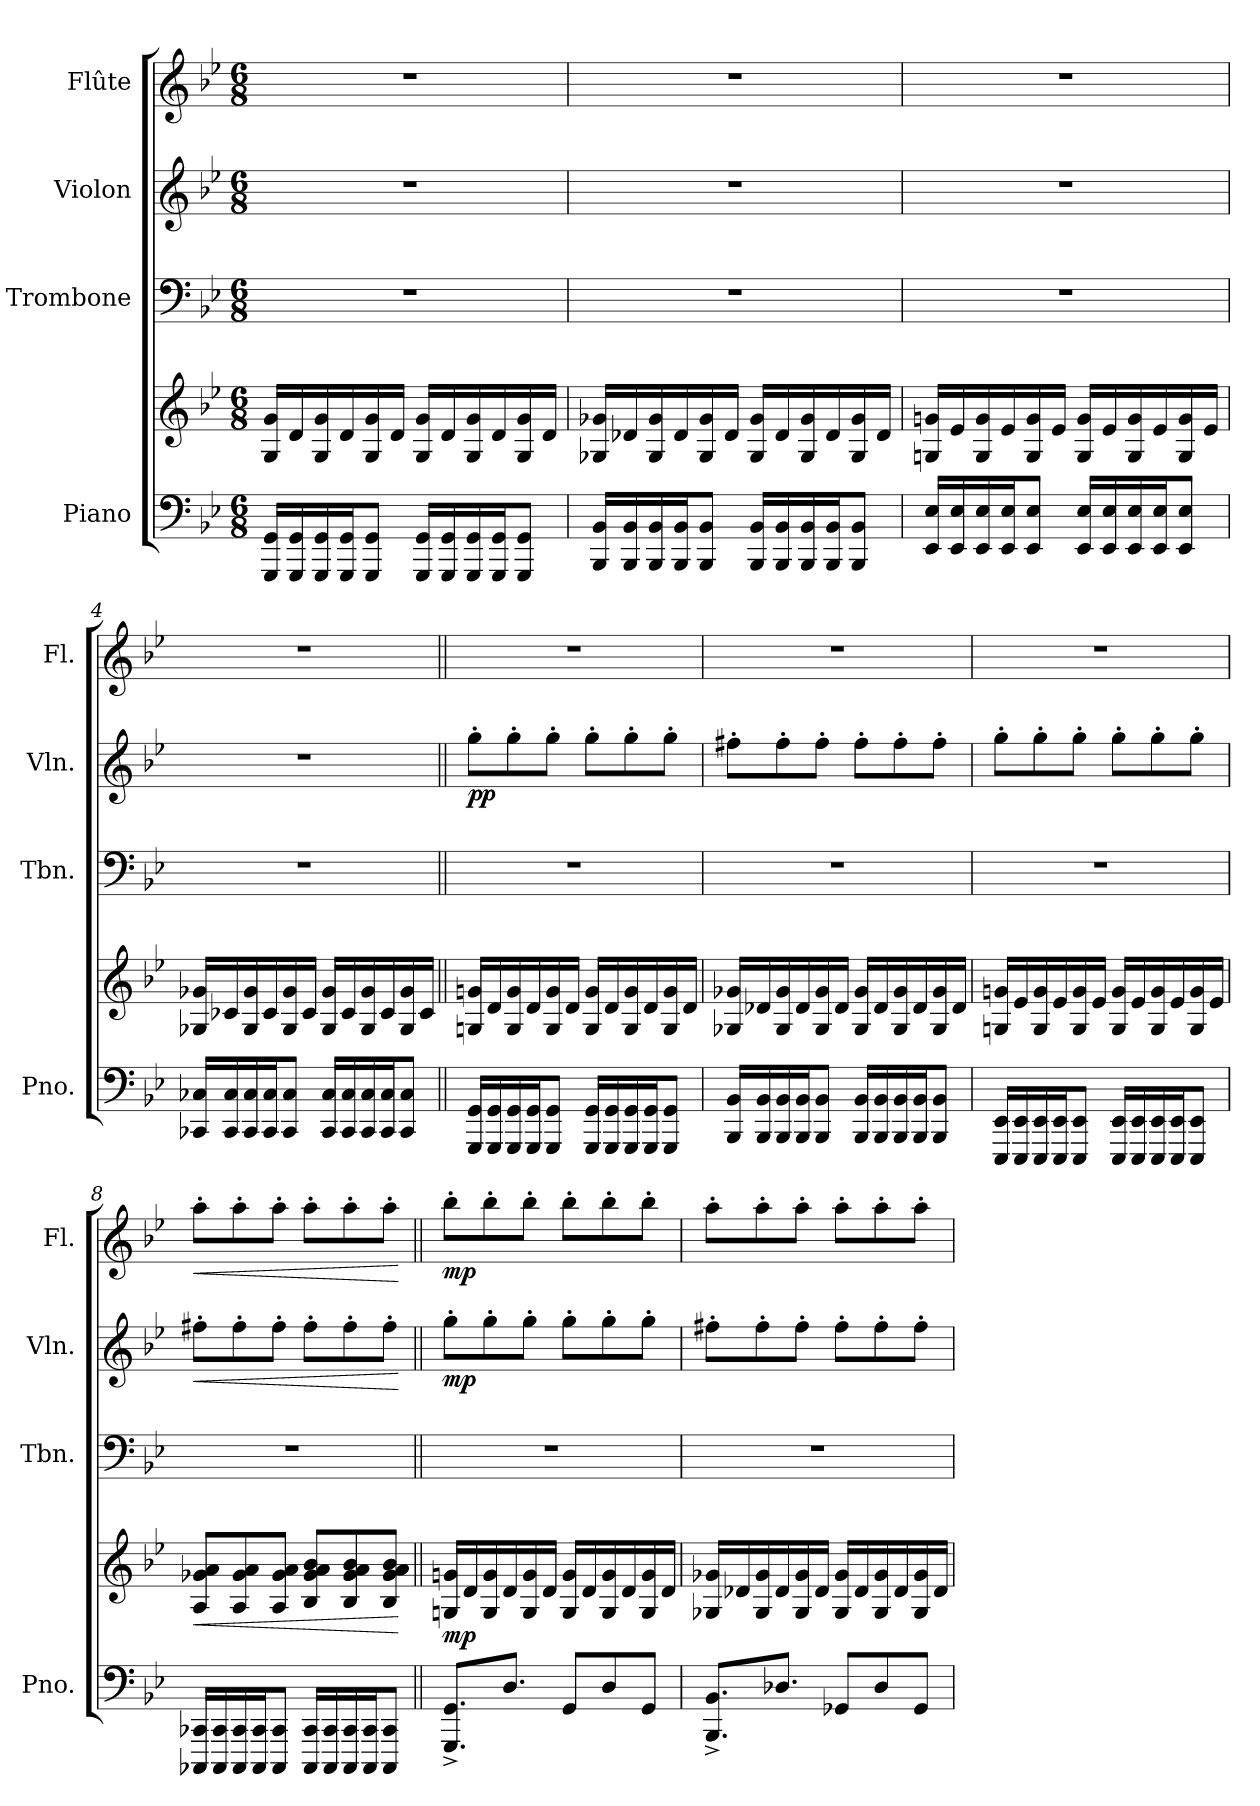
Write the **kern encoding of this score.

**kern	**kern	**dynam	**kern	**kern	**dynam	**kern	**dynam
*part4	*part4	*part4	*part3	*part2	*part2	*part1	*part1
*staff5	*staff4	*staff4/5	*staff3	*staff2	*staff2	*staff1	*staff1
*I"Piano	*	*	*I"Trombone	*I"Violon	*	*I"Flûte	*
*I'Pno.	*	*	*I'Tbn.	*I'Vln.	*	*I'Fl.	*
*clefF4	*clefG2	*	*clefF4	*clefG2	*	*clefG2	*
*k[b-e-]	*k[b-e-]	*	*k[b-e-]	*k[b-e-]	*	*k[b-e-]	*
*M6/8	*M6/8	*	*M6/8	*M6/8	*	*M6/8	*
*MM65	*MM65	*	*MM65	*MM65	*	*MM65	*
=1	=1	=1	=1	=1	=1	=1	=1
!	!	!LO:DY:b=2	!	!	!	!	!
!	!	!LO:DY:n=1:b	!	!	!	!	!
16GGG/ 16GG/LL	16G/ 16g/LL	mf mf	2.r	2.r	.	2.r	.
16GGG/ 16GG/	16d/	.	.	.	.	.	.
16GGG/ 16GG/	16G/ 16g/	.	.	.	.	.	.
16GGG/ 16GG/J	16d/	.	.	.	.	.	.
8GGG/ 8GG/J	16G/ 16g/	.	.	.	.	.	.
.	16d/JJ	.	.	.	.	.	.
16GGG/ 16GG/LL	16G/ 16g/LL	.	.	.	.	.	.
16GGG/ 16GG/	16d/	.	.	.	.	.	.
16GGG/ 16GG/	16G/ 16g/	.	.	.	.	.	.
16GGG/ 16GG/J	16d/	.	.	.	.	.	.
8GGG/ 8GG/J	16G/ 16g/	.	.	.	.	.	.
.	16d/JJ	.	.	.	.	.	.
=2	=2	=2	=2	=2	=2	=2	=2
16BBB-/ 16BB-/LL	16G-X/ 16g-X/LL	.	2.r	2.r	.	2.r	.
16BBB-/ 16BB-/	16d-X/	.	.	.	.	.	.
16BBB-/ 16BB-/	16G-/ 16g-/	.	.	.	.	.	.
16BBB-/ 16BB-/J	16d-/	.	.	.	.	.	.
8BBB-/ 8BB-/J	16G-/ 16g-/	.	.	.	.	.	.
.	16d-/JJ	.	.	.	.	.	.
16BBB-/ 16BB-/LL	16G-/ 16g-/LL	.	.	.	.	.	.
16BBB-/ 16BB-/	16d-/	.	.	.	.	.	.
16BBB-/ 16BB-/	16G-/ 16g-/	.	.	.	.	.	.
16BBB-/ 16BB-/J	16d-/	.	.	.	.	.	.
8BBB-/ 8BB-/J	16G-/ 16g-/	.	.	.	.	.	.
.	16d-/JJ	.	.	.	.	.	.
!!LO:LB:g=z
=3	=3	=3	=3	=3	=3	=3	=3
16EE-/ 16E-/LL	16Gn/ 16gn/LL	.	2.r	2.r	.	2.r	.
16EE-/ 16E-/	16e-/	.	.	.	.	.	.
16EE-/ 16E-/	16G/ 16g/	.	.	.	.	.	.
16EE-/ 16E-/J	16e-/	.	.	.	.	.	.
8EE-/ 8E-/J	16G/ 16g/	.	.	.	.	.	.
.	16e-/JJ	.	.	.	.	.	.
16EE-/ 16E-/LL	16G/ 16g/LL	.	.	.	.	.	.
16EE-/ 16E-/	16e-/	.	.	.	.	.	.
16EE-/ 16E-/	16G/ 16g/	.	.	.	.	.	.
16EE-/ 16E-/J	16e-/	.	.	.	.	.	.
8EE-/ 8E-/J	16G/ 16g/	.	.	.	.	.	.
.	16e-/JJ	.	.	.	.	.	.
=4	=4	=4	=4	=4	=4	=4	=4
16CC-X/ 16C-X/LL	16G-X/ 16g-X/LL	.	2.r	2.r	.	2.r	.
16CC-/ 16C-/	16c-X/	.	.	.	.	.	.
16CC-/ 16C-/	16G-/ 16g-/	.	.	.	.	.	.
16CC-/ 16C-/J	16c-/	.	.	.	.	.	.
8CC-/ 8C-/J	16G-/ 16g-/	.	.	.	.	.	.
.	16c-/JJ	.	.	.	.	.	.
16CC-/ 16C-/LL	16G-/ 16g-/LL	.	.	.	.	.	.
16CC-/ 16C-/	16c-/	.	.	.	.	.	.
16CC-/ 16C-/	16G-/ 16g-/	.	.	.	.	.	.
16CC-/ 16C-/J	16c-/	.	.	.	.	.	.
8CC-/ 8C-/J	16G-/ 16g-/	.	.	.	.	.	.
.	16c-/JJ	.	.	.	.	.	.
!!LO:PB:g=z
=5||	=5||	=5||	=5||	=5||	=5||	=5||	=5||
!	!	!	!	!	!LO:DY:b	!	!
16GGG/ 16GG/LL	16Gn/ 16gn/LL	.	2.r	8gg'\L	pp	2.r	.
16GGG/ 16GG/	16d/	.	.	.	.	.	.
16GGG/ 16GG/	16G/ 16g/	.	.	8gg'\	.	.	.
16GGG/ 16GG/J	16d/	.	.	.	.	.	.
8GGG/ 8GG/J	16G/ 16g/	.	.	8gg'\J	.	.	.
.	16d/JJ	.	.	.	.	.	.
16GGG/ 16GG/LL	16G/ 16g/LL	.	.	8gg'\L	.	.	.
16GGG/ 16GG/	16d/	.	.	.	.	.	.
16GGG/ 16GG/	16G/ 16g/	.	.	8gg'\	.	.	.
16GGG/ 16GG/J	16d/	.	.	.	.	.	.
8GGG/ 8GG/J	16G/ 16g/	.	.	8gg'\J	.	.	.
.	16d/JJ	.	.	.	.	.	.
=6	=6	=6	=6	=6	=6	=6	=6
16BBB-/ 16BB-/LL	16G-X/ 16g-X/LL	.	2.r	8ff#X'\L	.	2.r	.
16BBB-/ 16BB-/	16d-X/	.	.	.	.	.	.
16BBB-/ 16BB-/	16G-/ 16g-/	.	.	8ff#'\	.	.	.
16BBB-/ 16BB-/J	16d-/	.	.	.	.	.	.
8BBB-/ 8BB-/J	16G-/ 16g-/	.	.	8ff#'\J	.	.	.
.	16d-/JJ	.	.	.	.	.	.
16BBB-/ 16BB-/LL	16G-/ 16g-/LL	.	.	8ff#'\L	.	.	.
16BBB-/ 16BB-/	16d-/	.	.	.	.	.	.
16BBB-/ 16BB-/	16G-/ 16g-/	.	.	8ff#'\	.	.	.
16BBB-/ 16BB-/J	16d-/	.	.	.	.	.	.
8BBB-/ 8BB-/J	16G-/ 16g-/	.	.	8ff#'\J	.	.	.
.	16d-/JJ	.	.	.	.	.	.
!!LO:LB:g=z
=7	=7	=7	=7	=7	=7	=7	=7
16EEE-/ 16EE-/LL	16Gn/ 16gn/LL	.	2.r	8gg'\L	.	2.r	.
16EEE-/ 16EE-/	16e-/	.	.	.	.	.	.
16EEE-/ 16EE-/	16G/ 16g/	.	.	8gg'\	.	.	.
16EEE-/ 16EE-/J	16e-/	.	.	.	.	.	.
8EEE-/ 8EE-/J	16G/ 16g/	.	.	8gg'\J	.	.	.
.	16e-/JJ	.	.	.	.	.	.
16EEE-/ 16EE-/LL	16G/ 16g/LL	.	.	8gg'\L	.	.	.
16EEE-/ 16EE-/	16e-/	.	.	.	.	.	.
16EEE-/ 16EE-/	16G/ 16g/	.	.	8gg'\	.	.	.
16EEE-/ 16EE-/J	16e-/	.	.	.	.	.	.
8EEE-/ 8EE-/J	16G/ 16g/	.	.	8gg'\J	.	.	.
.	16e-/JJ	.	.	.	.	.	.
=8	=8	=8	=8	=8	=8	=8	=8
!	!	!LO:HP:b	!	!	!LO:HP:b	!	!LO:HP:b
16CCC-X/ 16CC-X/LL	8A/ 8g-X/ 8a/L	<	2.r	8ff#X'\L	<	8aa'\L	<
16CCC-/ 16CC-/	.	.	.	.	.	.	.
16CCC-/ 16CC-/	8A/ 8g-/ 8a/	.	.	8ff#'\	.	8aa'\	.
16CCC-/ 16CC-/J	.	.	.	.	.	.	.
8CCC-/ 8CC-/J	8A/ 8g-/ 8a/J	.	.	8ff#'\J	.	8aa'\J	.
16CCC-/ 16CC-/LL	8B-/ 8g-/ 8a/ 8b-/L	.	.	8ff#'\L	.	8aa'\L	.
16CCC-/ 16CC-/	.	.	.	.	.	.	.
16CCC-/ 16CC-/	8B-/ 8g-/ 8a/ 8b-/	.	.	8ff#'\	.	8aa'\	.
16CCC-/ 16CC-/J	.	.	.	.	.	.	.
8CCC-/ 8CC-/J	8B-/ 8g-/ 8a/ 8b-/J	.	.	8ff#'\J	.	8aa'\J	.
.	.	[	.	.	[	.	[
!!LO:PB:g=z
=9||	=9||	=9||	=9||	=9||	=9||	=9||	=9||
!	!	!LO:DY:b	!	!	!LO:DY:b	!	!LO:DY:b
8.GGG/^ 8.GG/^L	16Gn/ 16gn/LL	mp	2.r	8gg'\L	mp	8bb-'\L	mp
.	16d/	.	.	.	.	.	.
.	16G/ 16g/	.	.	8gg'\	.	8bb-'\	.
8.D/J	16d/	.	.	.	.	.	.
.	16G/ 16g/	.	.	8gg'\J	.	8bb-'\J	.
.	16d/JJ	.	.	.	.	.	.
8GG/L	16G/ 16g/LL	.	.	8gg'\L	.	8bb-'\L	.
.	16d/	.	.	.	.	.	.
8D/	16G/ 16g/	.	.	8gg'\	.	8bb-'\	.
.	16d/	.	.	.	.	.	.
8GG/J	16G/ 16g/	.	.	8gg'\J	.	8bb-'\J	.
.	16d/JJ	.	.	.	.	.	.
=10	=10	=10	=10	=10	=10	=10	=10
8.BBB-/^ 8.BB-/^L	16G-X/ 16g-X/LL	.	2.r	8ff#X'\L	.	8aa'\L	.
.	16d-X/	.	.	.	.	.	.
.	16G-/ 16g-/	.	.	8ff#'\	.	8aa'\	.
8.D-X/J	16d-/	.	.	.	.	.	.
.	16G-/ 16g-/	.	.	8ff#'\J	.	8aa'\J	.
.	16d-/JJ	.	.	.	.	.	.
8GG-X/L	16G-/ 16g-/LL	.	.	8ff#'\L	.	8aa'\L	.
.	16d-/	.	.	.	.	.	.
8D-/	16G-/ 16g-/	.	.	8ff#'\	.	8aa'\	.
.	16d-/	.	.	.	.	.	.
8GG-/J	16G-/ 16g-/	.	.	8ff#'\J	.	8aa'\J	.
.	16d-/JJ	.	.	.	.	.	.
=	=	=	=	=	=	=	=
*-	*-	*-	*-	*-	*-	*-	*-
